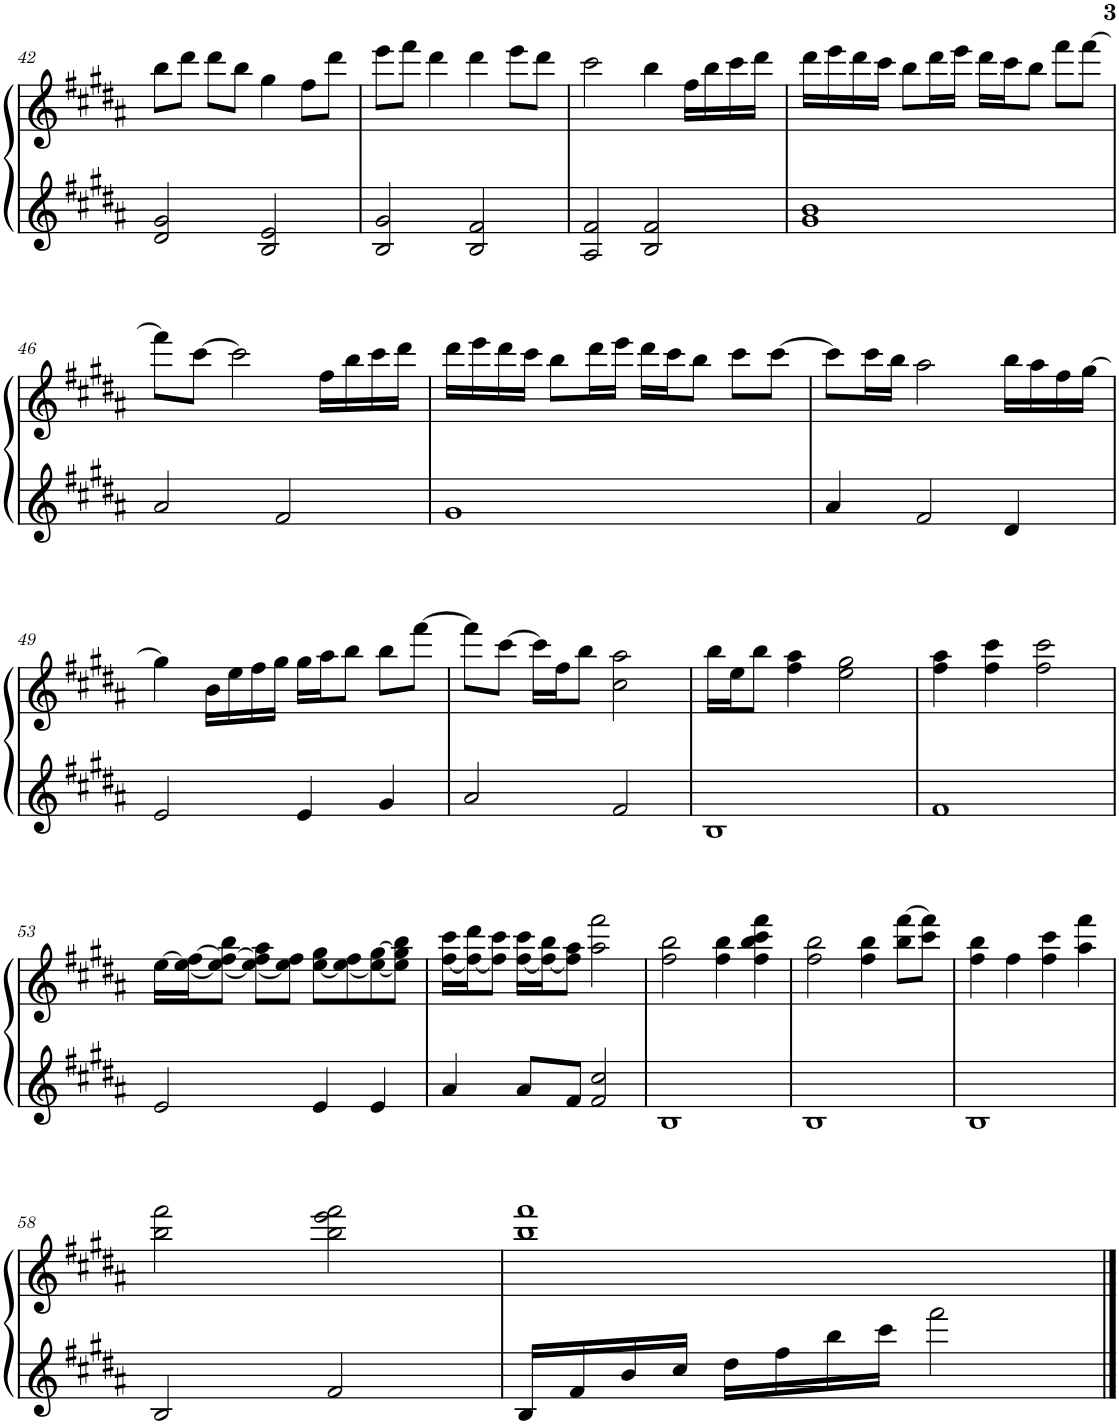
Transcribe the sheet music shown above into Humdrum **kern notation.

**kern	**kern
*part1	*part1
*staff2	*staff1
*I"Piano	*
*I'Pno.	*
!!LO:PB:g=z
*clefG2	*clefG2
*k[f#c#g#d#a#]	*k[f#c#g#d#a#]
*M4/4	*M4/4
=42	=42
2d#/ 2g#/	8bb\L
.	8ddd#\J
.	8ddd#\L
.	8bb\J
2B/ 2e/	4gg#\
.	8ff#\L
.	8ddd#\J
=43	=43
2B/ 2g#/	8eee\L
.	8fff#\J
.	4ddd#\
2B/ 2f#/	4ddd#\
.	8eee\L
.	8ddd#\J
=44	=44
2A#/ 2f#/	2ccc#\
2B/ 2f#/	4bb\
.	16ff#\LL
.	16bb\
.	16ccc#\
.	16ddd#\JJ
=45	=45
1g# 1b	16ddd#\LL
.	16eee\
.	16ddd#\
.	16ccc#\JJ
.	8bb\L
.	16ddd#\L
.	16eee\JJ
.	16ddd#\LL
.	16ccc#\J
.	8bb\J
.	8fff#\L
.	[8fff#\J
!!LO:LB:g=z
=46	=46
2a#/	8fff#\L]
.	[8ccc#\J
.	2ccc#\]
2f#/	.
.	16ff#\LL
.	16bb\
.	16ccc#\
.	16ddd#\JJ
=47	=47
1g#	16ddd#\LL
.	16eee\
.	16ddd#\
.	16ccc#\JJ
.	8bb\L
.	16ddd#\L
.	16eee\JJ
.	16ddd#\LL
.	16ccc#\J
.	8bb\J
.	8ccc#\L
.	[8ccc#\J
=48	=48
4a#/	8ccc#\L]
.	16ccc#\L
.	16bb\JJ
2f#/	2aa#\
4d#/	16bb\LL
.	16aa#\
.	16ff#\
.	[16gg#\JJ
!!LO:LB:g=z
=49	=49
2e/	4gg#\]
.	16b\LL
.	16ee\
.	16ff#\
.	16gg#\JJ
4e/	16gg#\LL
.	16aa#\J
.	8bb\J
4g#/	8bb\L
.	[8fff#\J
=50	=50
2a#/	8fff#\L]
.	[8ccc#\J
.	16ccc#\LL]
.	16ff#\J
.	8bb\J
2f#/	2cc#\ 2aa#\
=51	=51
1B	16bb\LL
.	16ee\J
.	8bb\J
.	4ff#\ 4aa#\
.	2ee\ 2gg#\
=52	=52
1f#	4ff#\ 4aa#\
.	4ff#\ 4ccc#\
.	2ff#\ 2ccc#\
!!LO:LB:g=z
=53	=53
2e/	[16ee\LL
.	16ee\_ [16ff#\J
.	8ee\_ 8ff#\_ 8bb\J
.	8ee\_ 8ff#\] 8aa#\L
.	8ee\] 8ff#\J
4e/	[8ee\ 8gg#\L
.	8ee\_ 8ff#\
4e/	8ee\_ [8gg#\
.	8ee\] 8gg#\] 8bb\J
=54	=54
4a#/	[16ff#\ 16ccc#\LL
.	16ff#\_ 16ddd#\J
.	8ff#\] 8ccc#\J
8a#/L	[16ff#\ 16ccc#\LL
.	16ff#\_ 16bb\J
8f#/J	8ff#\] 8aa#\J
2f#/ 2cc#/	2aa#\ 2fff#\
=55	=55
1B	2ff#\ 2bb\
.	4ff#\ 4bb\
.	4ff#\ 4bb\ 4ccc#\ 4fff#\
=56	=56
1B	2ff#\ 2bb\
.	4ff#\ 4bb\
.	8bb\ [8fff#\L
.	8ccc#\ 8fff#\]J
=57	=57
1B	4ff#\ 4bb\
.	4ff#\
.	4ff#\ 4ccc#\
.	4aa#\ 4fff#\
!!LO:LB:g=z
=58	=58
2B/	2bb\ 2fff#\
2f#/	2bb\ 2eee\ 2fff#\
=59	=59
16B/LL	1bb 1fff#
16f#/	.
16b/	.
16cc#/JJ	.
16dd#\LL	.
16ff#\	.
16bb\	.
16ccc#\JJ	.
2fff#\	.
==	==
*-	*-
